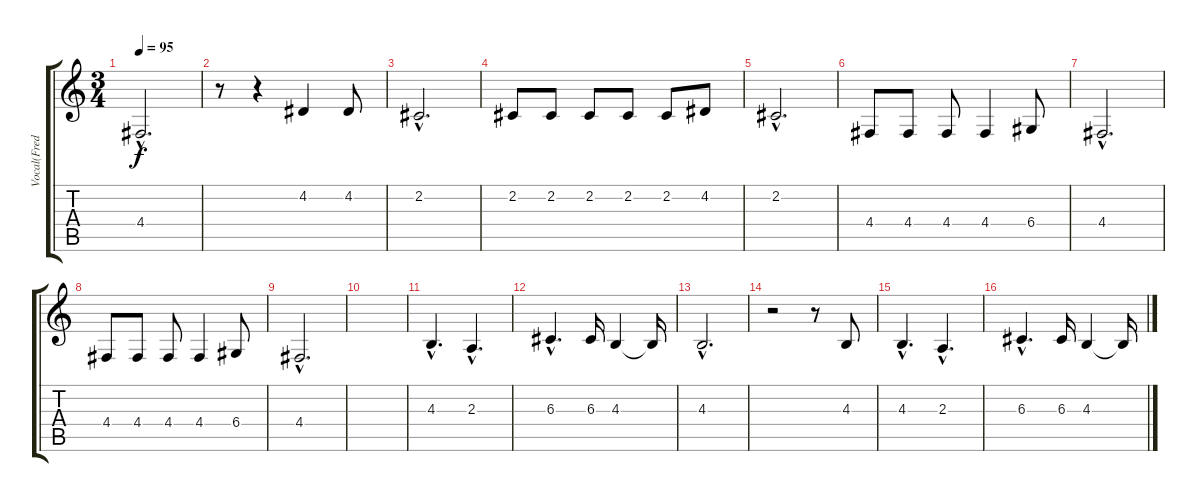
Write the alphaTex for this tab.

\track ("Vocal(Fred)" "Vocal(Fred") {instrument synthvoice}
\staff {score tabs}
\tuning (E4 B3 G3 D3 A2 E2) {hide}
\ts (3 4)
\tempo 95
\clef g2
\ks c
4.4{hac}.2{d dy f} |
r.8 r.4 4.2.4 4.2.8 |
2.2{hac}.2{d} |
2.2.8 2.2.8 2.2.8 2.2.8 2.2.8 4.2.8 |
2.2{hac}.2{d} |
4.4.8 4.4.8 4.4.8 4.4.4 6.4.8 |
4.4{hac}.2{d} |
4.4.8 4.4.8 4.4.8 4.4.4 6.4.8 |
4.4{hac}.2{d} |
|
4.3{hac}.4{d} 2.3{hac}.4{d} |
6.3{hac}.4{d} 6.3.16 4.3.4 4.3{t}.16 |
4.3{hac}.2{d} |
r.2 r.8 4.3.8 |
4.3{hac}.4{d} 2.3{hac}.4{d} |
6.3{hac}.4{d} 6.3.16 4.3.4 4.3{t}.16
